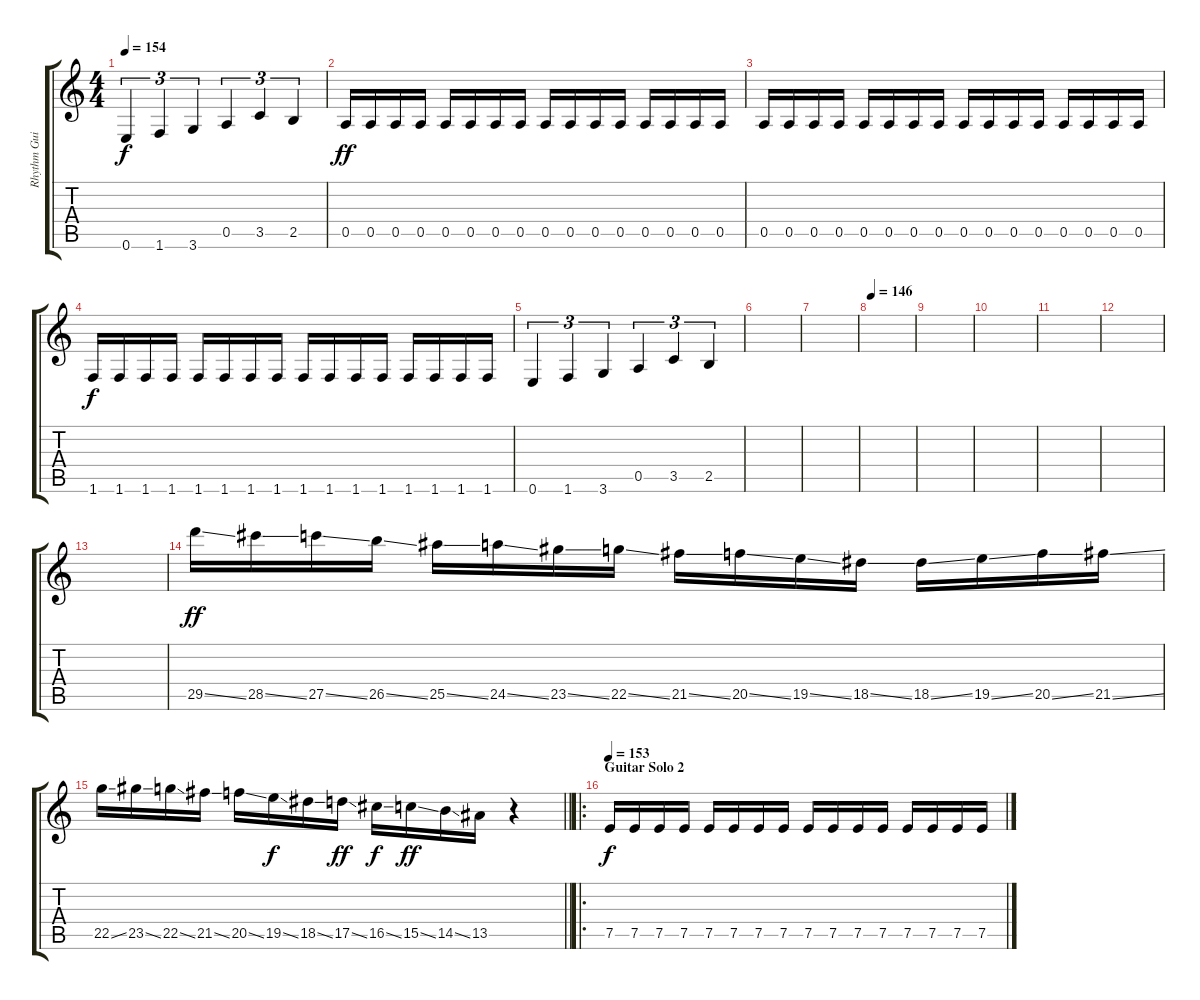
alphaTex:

\track ("Rhythm Guitar" "Rhythm Gui") {instrument overdrivenguitar}
\staff {score tabs}
\tuning (E4 B3 G3 D3 A2 E2) {hide}
\ts (4 4)
\tempo 154
\clef g2
\ks c
0.6.4{tu (3 2) dy f} 1.6.4{tu (3 2)} 3.6.4{tu (3 2)} 0.5.4{tu (3 2)} 3.5.4{tu (3 2)} 2.5.4{tu (3 2)} |
0.5.16{dy ff} 0.5.16 0.5.16 0.5.16 0.5.16 0.5.16 0.5.16 0.5.16 0.5.16 0.5.16 0.5.16 0.5.16 0.5.16 0.5.16 0.5.16 0.5.16 |
0.5.16 0.5.16 0.5.16 0.5.16 0.5.16 0.5.16 0.5.16 0.5.16 0.5.16 0.5.16 0.5.16 0.5.16 0.5.16 0.5.16 0.5.16 0.5.16 |
1.6.16{dy f} 1.6.16 1.6.16 1.6.16 1.6.16 1.6.16 1.6.16 1.6.16 1.6.16 1.6.16 1.6.16 1.6.16 1.6.16 1.6.16 1.6.16 1.6.16 |
0.6.4{tu (3 2)} 1.6.4{tu (3 2)} 3.6.4{tu (3 2)} 0.5.4{tu (3 2)} 3.5.4{tu (3 2)} 2.5.4{tu (3 2)} |
|
|
\tempo 146
|
|
|
|
|
|
29.5{ss}.16{dy ff instrument guitarfretnoise} 28.5{ss}.16{instrument guitarfretnoise} 27.5{ss}.16{instrument guitarfretnoise} 26.5{ss}.16{instrument guitarfretnoise} 25.5{ss}.16{instrument guitarfretnoise} 24.5{ss}.16{instrument guitarfretnoise} 23.5{ss}.16{instrument guitarfretnoise} 22.5{ss}.16{instrument guitarfretnoise} 21.5{ss}.16{instrument guitarfretnoise} 20.5{ss}.16{instrument guitarfretnoise} 19.5{ss}.16{instrument guitarfretnoise} 18.5{ss}.16{instrument guitarfretnoise} 18.5{ss}.16{instrument guitarfretnoise} 19.5{ss}.16{instrument guitarfretnoise} 20.5{ss}.16{instrument guitarfretnoise} 21.5{ss}.16{instrument guitarfretnoise} |
\barLineRight lightlight
22.5{ss}.16{instrument guitarfretnoise} 23.5{ss}.16{instrument guitarfretnoise} 22.5{ss}.16{instrument guitarfretnoise} 21.5{ss}.16{instrument guitarfretnoise} 20.5{ss}.16{instrument guitarfretnoise} 19.5{ss}.16{dy f instrument guitarfretnoise} 18.5{ss}.16{instrument guitarfretnoise} 17.5{ss}.16{dy ff instrument guitarfretnoise} 16.5{ss}.16{dy f instrument guitarfretnoise} 15.5{ss}.16{dy ff instrument guitarfretnoise} 14.5{ss}.16{instrument guitarfretnoise} 13.5.16{instrument guitarfretnoise} r.4 |
\ro
\section ("" "Guitar Solo 2")
\tempo 153
7.5.16{dy f instrument overdrivenguitar} 7.5.16 7.5.16 7.5.16 7.5.16 7.5.16 7.5.16 7.5.16 7.5.16 7.5.16 7.5.16 7.5.16 7.5.16 7.5.16 7.5.16 7.5.16
